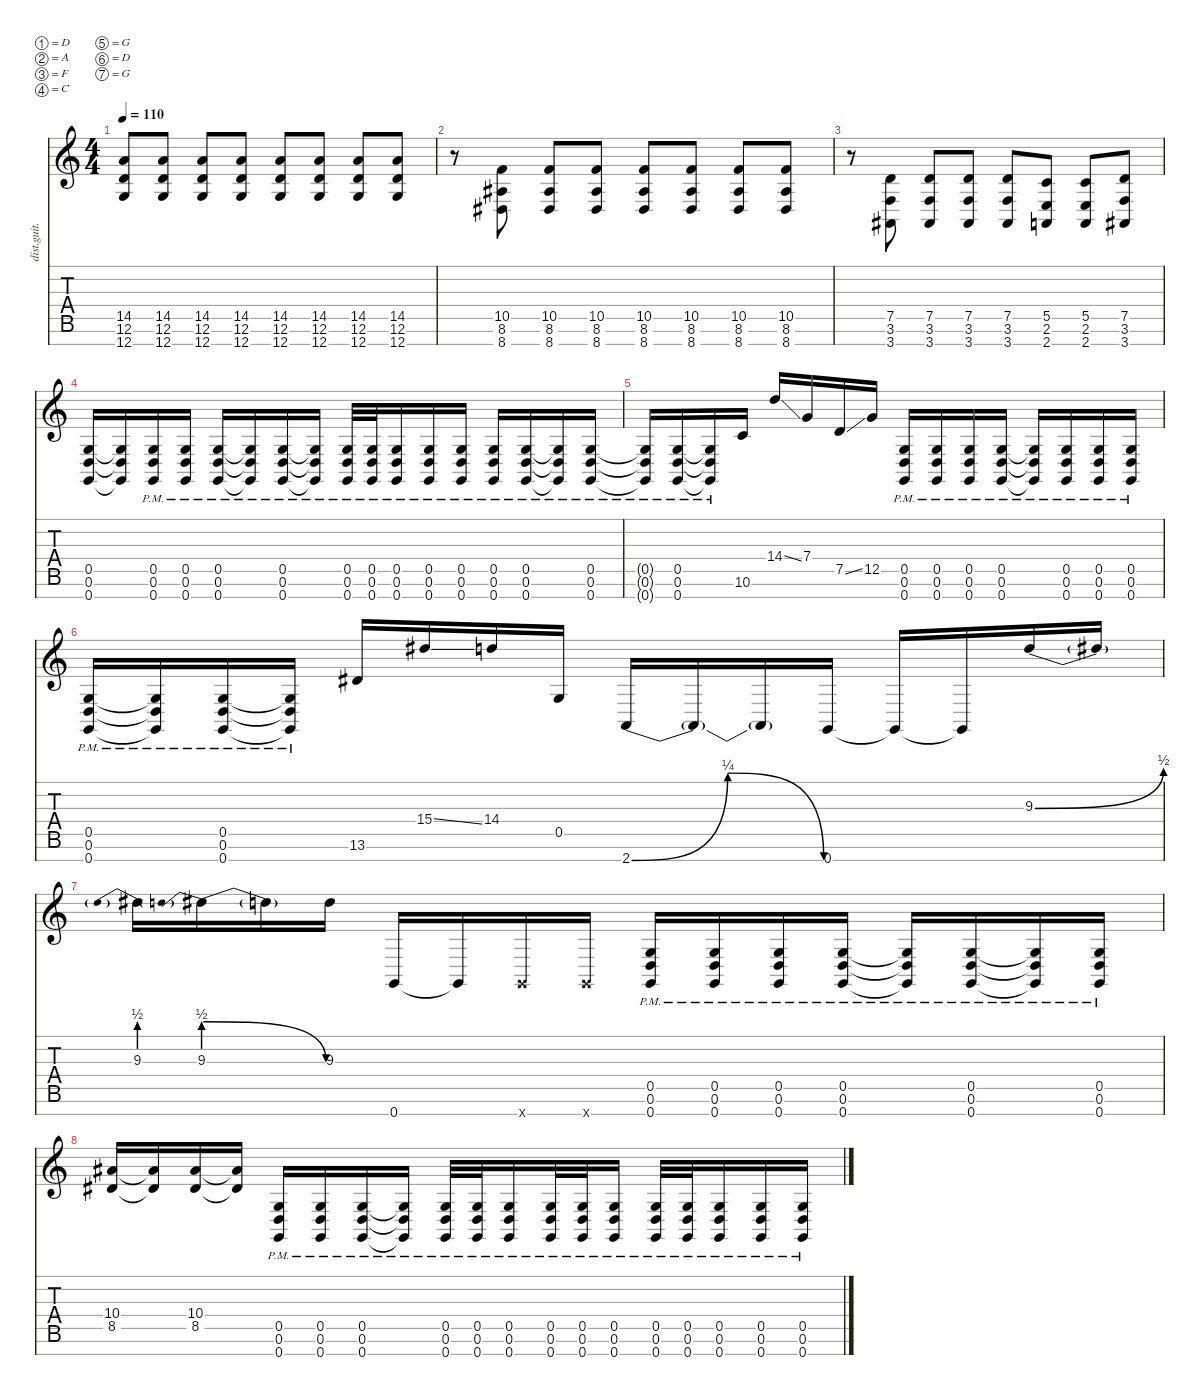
\defaultSystemsLayout 4
\hideDynamics
\bracketExtendMode nobrackets
\otherSystemsTrackNameOrientation horizontal
\track ("riff" "dist.guit.") {instrument distortionguitar}
\staff {score tabs}
\tuning (D4 A3 F3 C3 G2 D2 G1)
\ts (4 4)
\tempo 110
\clef g2
\ks c
(12.7 14.5 12.6).8{dy mf beam Up} (12.7 14.5 12.6).8{beam Up} (12.7 14.5 12.6).8{beam Up} (12.7 14.5 12.6).8{beam Up} (12.7 14.5 12.6).8{beam Up} (12.7 14.5 12.6).8{beam Up} (12.7 14.5 12.6).8{beam Up} (12.7 12.6 14.5).8{beam Up} |
r.8{beam Down} (8.7{acc #} 8.6{acc #} 10.5).8{beam Up} (8.7{acc #} 8.6{acc #} 10.5).8{beam Up} (8.7{acc #} 8.6{acc #} 10.5).8{beam Up} (8.7{acc #} 8.6{acc #} 10.5).8{beam Up} (8.7{acc #} 8.6{acc #} 10.5).8{beam Up} (8.7{acc #} 8.6{acc #} 10.5).8{beam Up} (8.7{acc #} 8.6{acc #} 10.5).8{beam Up} |
r.8{beam Down} (7.5 3.6 3.7{acc #}).8{beam Up} (7.5 3.7{acc #} 3.6).8{beam Up} (7.5 3.6 3.7{acc #}).8{beam Up} (7.5 3.7{acc #} 3.6).8{beam Up} (5.5 2.6 2.7).8{beam Up} (5.5 2.7 2.6).8{beam Up} (7.5 3.6 3.7{acc #}).8{beam Up} |
(0.7 0.5 0.6).16{beam Up} (0.7{t} 0.5{t} 0.6{t}).16{beam Up} (0.7{pm} 0.6{pm} 0.5{pm}).16{beam Up} (0.7{pm} 0.5{pm} 0.6{pm}).16{beam Up} (0.7{pm} 0.6{pm} 0.5{pm}).16{beam Up} (0.7{pm t} 0.6{pm t} 0.5{pm t}).16{beam Up} (0.7{pm} 0.6{pm} 0.5{pm}).16{beam Up} (0.7{pm t} 0.6{pm t} 0.5{pm t}).16{beam Up} (0.7{pm} 0.6{pm} 0.5{pm}).32{beam Up} (0.7{pm} 0.5{pm} 0.6{pm}).32{beam Up} (0.7{pm} 0.6{pm} 0.5{pm}).16{beam Up} (0.7{pm} 0.6{pm} 0.5{pm}).16{beam Up} (0.7{pm} 0.5{pm} 0.6{pm}).16{beam Up} (0.7{pm} 0.6{pm} 0.5{pm}).16{beam Up} (0.7{pm} 0.6{pm} 0.5{pm}).16{beam Up} (0.7{pm t} 0.6{pm t} 0.5{pm t}).16{beam Up} (0.7{pm} 0.6{pm} 0.5{pm}).16{beam Up} |
(0.7{pm t} 0.6{pm t} 0.5{pm t}).16{beam Up} (0.5{pm} 0.6{pm} 0.7{pm}).16{beam Up} (0.5{pm t} 0.6{pm t} 0.7{pm t}).16{beam Up} 10.6.16{beam Up} 14.4{ss}.16{beam Up} 7.4.16{beam Up} 7.5{ss}.16{beam Up} 12.5.16{beam Up} (0.7{pm} 0.6{pm} 0.5{pm}).16{beam Up} (0.7{pm} 0.5{pm} 0.6{pm}).16{beam Up} (0.7{pm} 0.6{pm} 0.5{pm}).16{beam Up} (0.7{pm} 0.6{pm} 0.5{pm}).16{beam Up} (0.7{pm t} 0.6{pm t} 0.5{pm t}).16{beam Up} (0.7{pm} 0.6{pm} 0.5{pm}).16{beam Up} (0.5{pm} 0.6{pm} 0.7{pm}).16{beam Up} (0.7{pm} 0.5{pm} 0.6{pm}).16{beam Up} |
(0.7{pm} 0.6{pm} 0.5{pm}).16{beam Up} (0.7{pm t} 0.6{pm t} 0.5{pm t}).16{beam Up} (0.7{pm} 0.6{pm} 0.5{pm}).16{beam Up} (0.7{pm t} 0.6{pm t} 0.5{pm t}).16{beam Up} 13.6{acc #}.16{beam Up} 15.4{ss acc #}.16{beam Up} 14.4.16{beam Up} 0.5.16{beam Up} 2.7{be (bendrelease 0 0 10.2 1 20.4 1 30 0)}.16{beam Up} 2.7{t}.16{beam Up} 2.7{t}.16{beam Up} 0.7.16{beam Up} 0.7{t}.16{beam Up} 0.7{t}.16{beam Up} 9.3{be (bend 0 0 14.399999999999999 2)}.16{beam Up} 9.3{t}.16{beam Up} |
9.3{be (prebend 0 2 60 2)}.16{beam Down} 9.3{be (prebendrelease 0 2 15 0)}.16{beam Down} 9.3{t}.16{beam Down} 9.3.16{beam Down} 0.7.16{beam Up} 0.7{t}.16{beam Up} 0.7{x}.16{beam Up} 0.7{x}.16{beam Up} (0.7{pm} 0.5{pm} 0.6{pm}).16{beam Up} (0.7{pm} 0.6{pm} 0.5{pm}).16{beam Up} (0.7{pm} 0.5{pm} 0.6{pm}).16{beam Up} (0.7{pm} 0.6{pm} 0.5{pm}).16{beam Up} (0.7{pm t} 0.6{pm t} 0.5{pm t}).16{beam Up} (0.7{pm} 0.6{pm} 0.5{pm}).16{beam Up} (0.7{pm t} 0.6{pm t} 0.5{pm t}).16{beam Up} (0.7{pm} 0.6{pm} 0.5{pm}).16{beam Up} |
(8.5{acc #} 10.4{acc #}).16{beam Up} (8.5{t acc #} 10.4{t acc #}).16{beam Up} (8.5{acc #} 10.4{acc #}).16{beam Up} (8.5{t acc #} 10.4{t acc #}).16{beam Up} (0.7{pm} 0.6{pm} 0.5{pm}).16{beam Up} (0.7{pm} 0.5{pm} 0.6{pm}).16{beam Up} (0.7{pm} 0.6{pm} 0.5{pm}).16{beam Up} (0.7{pm t} 0.6{pm t} 0.5{pm t}).16{beam Up} (0.7{pm} 0.6{pm} 0.5{pm}).32{beam Up} (0.7{pm} 0.5{pm} 0.6{pm}).32{beam Up} (0.7{pm} 0.6{pm} 0.5{pm}).16{beam Up} (0.7{pm} 0.5{pm} 0.6{pm}).32{beam Up} (0.7{pm} 0.6{pm} 0.5{pm}).32{beam Up} (0.7{pm} 0.6{pm} 0.5{pm}).16{beam Up} (0.7{pm} 0.6{pm} 0.5{pm}).32{beam Up} (0.7{pm} 0.5{pm} 0.6{pm}).32{beam Up} (0.7{pm} 0.6{pm} 0.5{pm}).16{beam Up} (0.7{pm} 0.5{pm} 0.6{pm}).16{beam Up} (0.7{pm} 0.6{pm} 0.5{pm}).16{beam Up}
